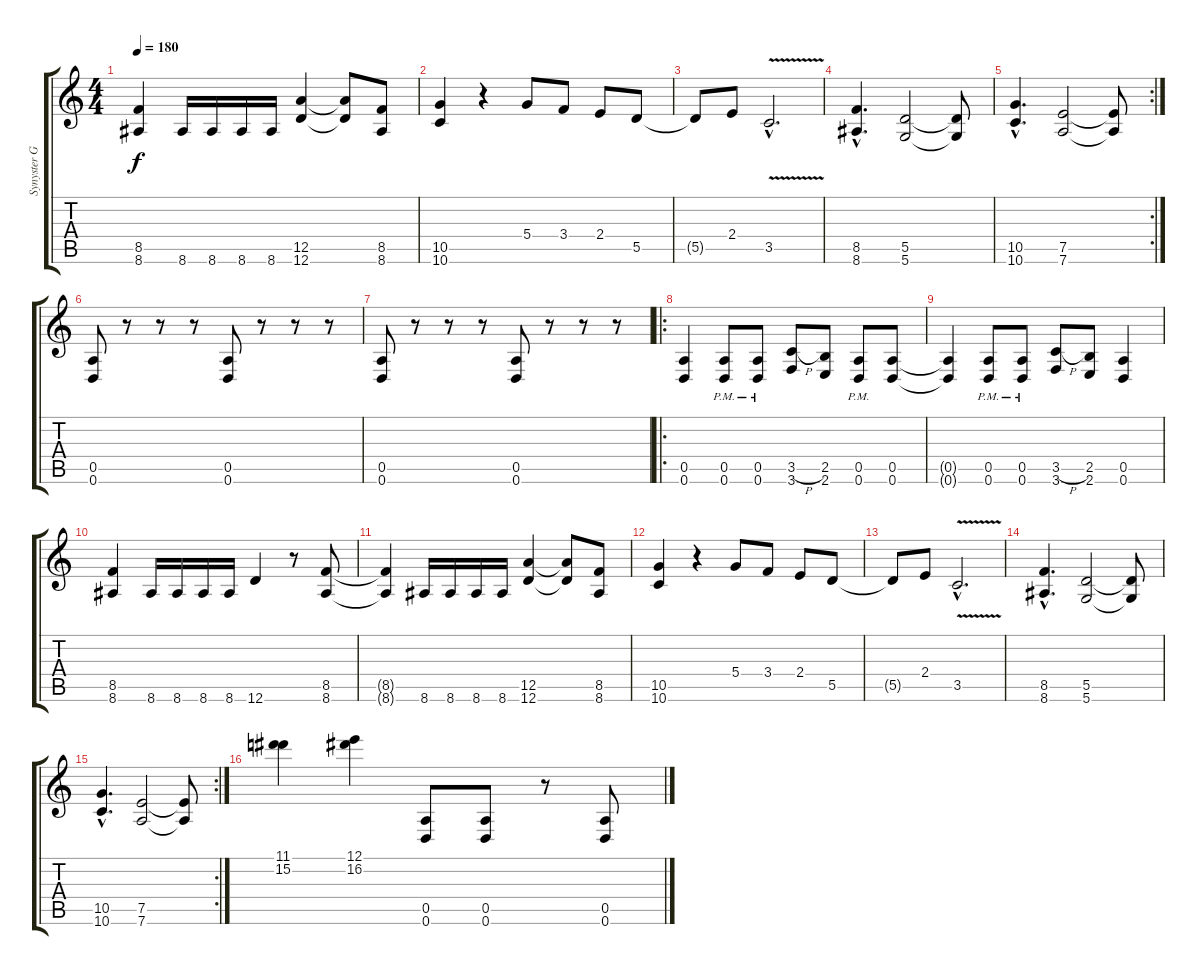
\track ("Synyster Gates" "Synyster G") {instrument overdrivenguitar}
\staff {score tabs}
\tuning (E4 B3 G3 D3 A2 D2) {hide}
\ts (4 4)
\tempo 180
\clef g2
\ks c
(8.5{t} 8.6{t}).4{dy f} 8.6.16 8.6.16 8.6.16 8.6.16 (12.5 12.6).4 (12.5{t} 12.6{t}).8 (8.5 8.6).8 |
(10.5 10.6).4 r.4 5.4.8 3.4.8 2.4.8 5.5.8 |
5.5{t}.8 2.4.8 3.5{v hac}.2{d} |
(8.5{hac} 8.6{hac}).4{d} (5.5 5.6).2 (5.5{t} 5.6{t}).8 |
\rc 2
(10.5{hac} 10.6{hac}).4{d} (7.5 7.6).2 (7.5{t} 7.6{t}).8 |
(0.5 0.6).8 r.8 r.8 r.8 (0.5 0.6).8 r.8 r.8 r.8 |
(0.5 0.6).8 r.8 r.8 r.8 (0.5 0.6).8 r.8 r.8 r.8 |
\ro
(0.5 0.6).4 (0.5{pm} 0.6{pm}).8 (0.5{pm} 0.6{pm}).8 (3.5{h} 3.6).8 (2.5 2.6).8 (0.5{pm} 0.6{pm}).8 (0.5 0.6).8 |
(0.5{t} 0.6{t}).4 (0.5{pm} 0.6{pm}).8 (0.5{pm} 0.6{pm}).8 (3.5{h} 3.6).8 (2.5 2.6).8 (0.5 0.6).4 |
(8.5 8.6).4 8.6.16 8.6.16 8.6.16 8.6.16 12.6.4 r.8 (8.5 8.6).8 |
(8.5{t} 8.6{t}).4 8.6.16 8.6.16 8.6.16 8.6.16 (12.5 12.6).4 (12.5{t} 12.6{t}).8 (8.5 8.6).8 |
(10.5 10.6).4 r.4 5.4.8 3.4.8 2.4.8 5.5.8 |
5.5{t}.8 2.4.8 3.5{v hac}.2{d} |
(8.5{hac} 8.6{hac}).4{d} (5.5 5.6).2 (5.5{t} 5.6{t}).8 |
\rc 2
(10.5{hac} 10.6{hac}).4{d} (7.5 7.6).2 (7.5{t} 7.6{t}).8 |
(11.1 15.2).4 (12.1 16.2).4 (0.5 0.6).8 (0.5 0.6).8 r.8 (0.5 0.6).8
